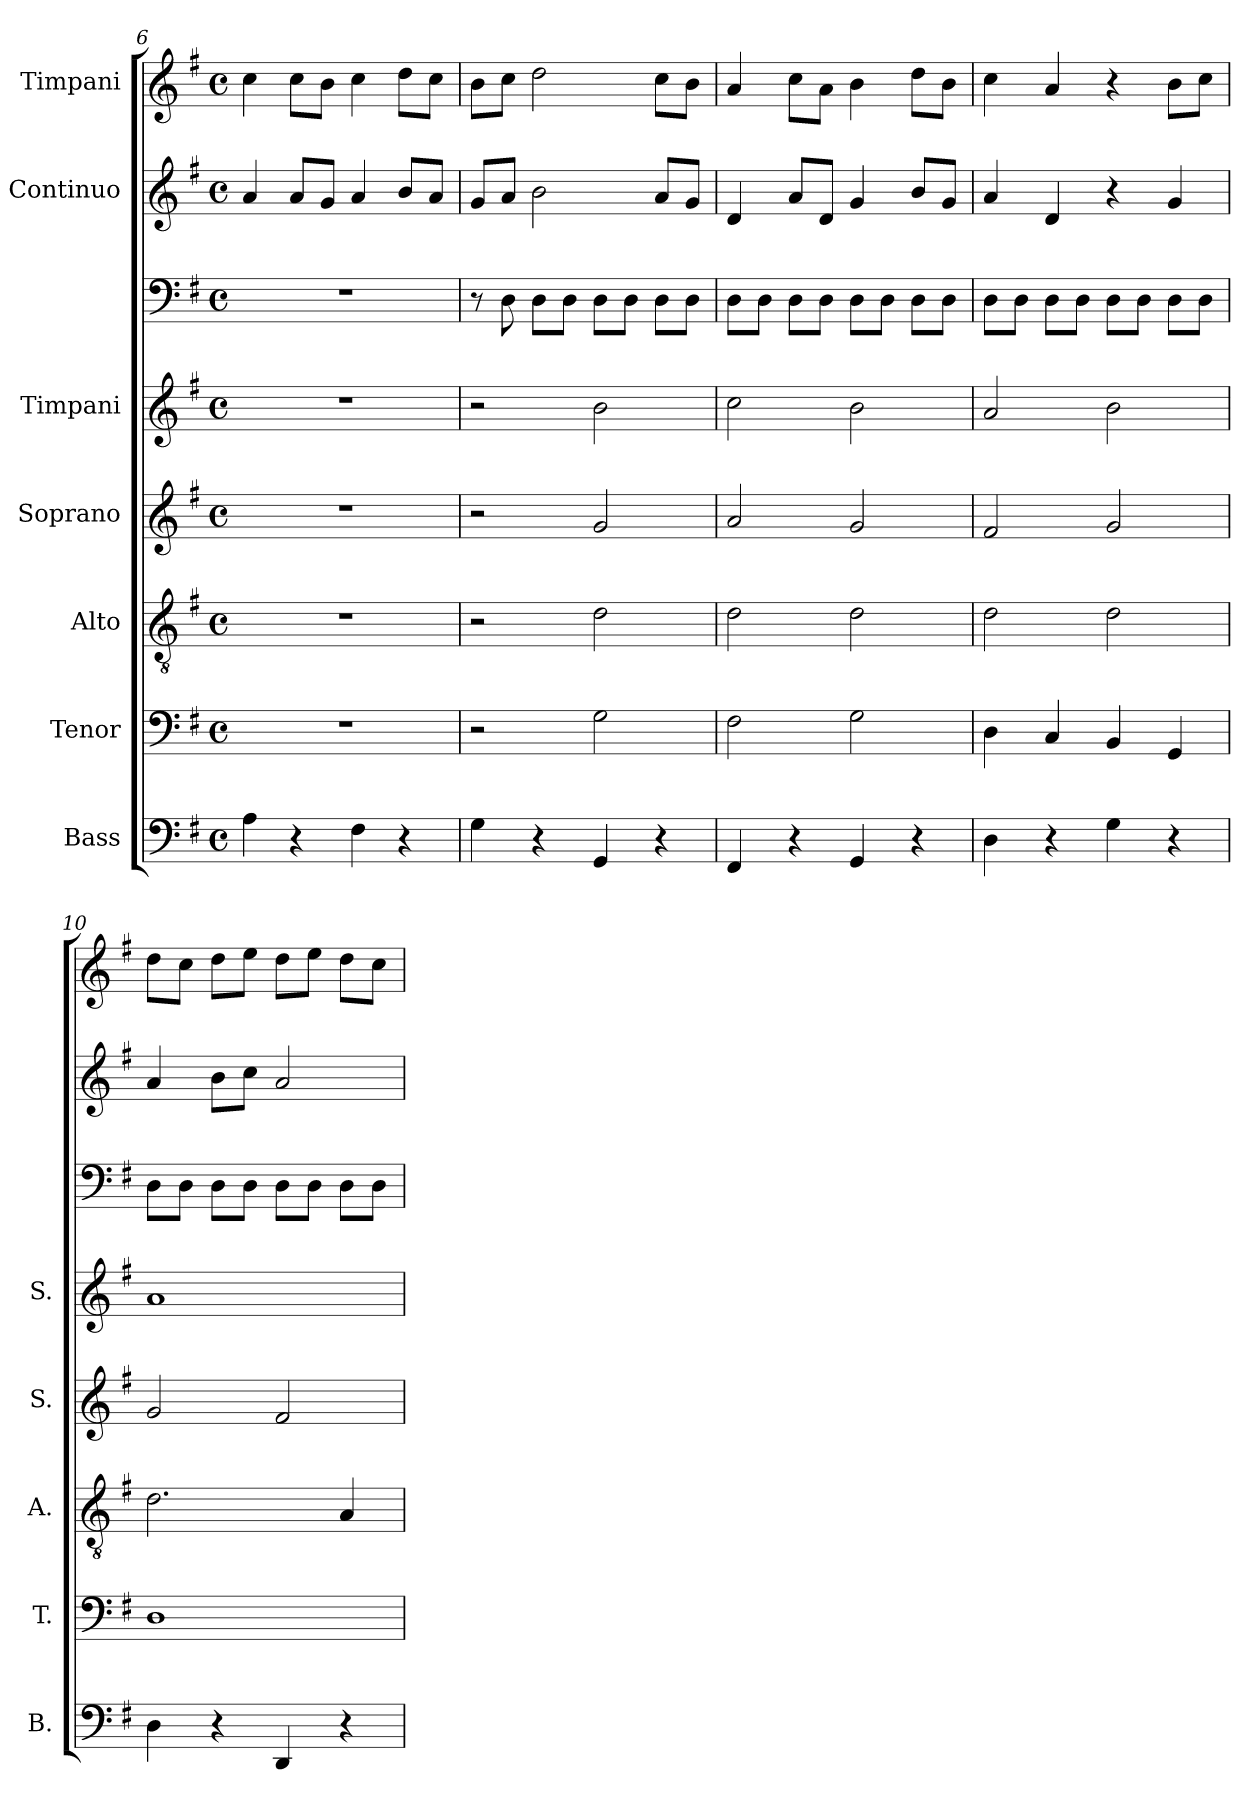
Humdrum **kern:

**kern	**kern	**kern	**kern	**kern	**kern	**kern	**kern
*part7	*part6	*part5	*part4	*part3	*part3	*part2	*part1
*staff8	*staff7	*staff6	*staff5	*staff4	*staff3	*staff2	*staff1
*I"Bass	*I"Tenor	*I"Alto	*I"Soprano	*I"Timpani	*	*I"Continuo	*I"Timpani
*I'B.	*I'T.	*I'A.	*I'S.	*I'S.	*	*	*
!!LO:LB:g=z
*clefF4	*clefF4	*clefGv2	*clefG2	*clefG2	*clefF4	*clefG2	*clefG2
*k[f#]	*k[f#]	*k[f#]	*k[f#]	*k[f#]	*k[f#]	*k[f#]	*k[f#]
*G:	*G:	*G:	*G:	*G:	*G:	*G:	*G:
*M4/4	*M4/4	*M4/4	*M4/4	*M4/4	*M4/4	*M4/4	*M4/4
*met(c)	*met(c)	*met(c)	*met(c)	*met(c)	*met(c)	*met(c)	*met(c)
=6	=6	=6	=6	=6	=6	=6	=6
4A\	1r	1r	1r	1r	1r	4a/	4cc\
4r	.	.	.	.	.	8a/L	8cc\L
.	.	.	.	.	.	8g/J	8b\J
4F#\	.	.	.	.	.	4a/	4cc\
4r	.	.	.	.	.	8b/L	8dd\L
.	.	.	.	.	.	8a/J	8cc\J
=7	=7	=7	=7	=7	=7	=7	=7
4G\	2r	2r	2r	2r	8r	8g/L	8b\L
.	.	.	.	.	8D\	8a/J	8cc\J
4r	.	.	.	.	8D\L	2b\	2dd\
.	.	.	.	.	8D\J	.	.
4GG/	2G\	2d\	2g/	2b\	8D\L	.	.
.	.	.	.	.	8D\J	.	.
4r	.	.	.	.	8D\L	8a/L	8cc\L
.	.	.	.	.	8D\J	8g/J	8b\J
=8	=8	=8	=8	=8	=8	=8	=8
4FF#/	2F#\	2d\	2a/	2cc\	8D\L	4d/	4a/
.	.	.	.	.	8D\J	.	.
4r	.	.	.	.	8D\L	8a/L	8cc\L
.	.	.	.	.	8D\J	8d/J	8a\J
4GG/	2G\	2d\	2g/	2b\	8D\L	4g/	4b\
.	.	.	.	.	8D\J	.	.
4r	.	.	.	.	8D\L	8b/L	8dd\L
.	.	.	.	.	8D\J	8g/J	8b\J
=9	=9	=9	=9	=9	=9	=9	=9
4D\	4D\	2d\	2f#/	2a/	8D\L	4a/	4cc\
.	.	.	.	.	8D\J	.	.
4r	4C/	.	.	.	8D\L	4d/	4a/
.	.	.	.	.	8D\J	.	.
4G\	4BB/	2d\	2g/	2b\	8D\L	4r	4r
.	.	.	.	.	8D\J	.	.
4r	4GG/	.	.	.	8D\L	4g/	8b\L
.	.	.	.	.	8D\J	.	8cc\J
=10	=10	=10	=10	=10	=10	=10	=10
4D\	1D	2.d\	2g/	1a	8D\L	4a/	8dd\L
.	.	.	.	.	8D\J	.	8cc\J
4r	.	.	.	.	8D\L	8b\L	8dd\L
.	.	.	.	.	8D\J	8cc\J	8ee\J
4DD/	.	.	2f#/	.	8D\L	2a/	8dd\L
.	.	.	.	.	8D\J	.	8ee\J
4r	.	4A/	.	.	8D\L	.	8dd\L
.	.	.	.	.	8D\J	.	8cc\J
=	=	=	=	=	=	=	=
*-	*-	*-	*-	*-	*-	*-	*-
